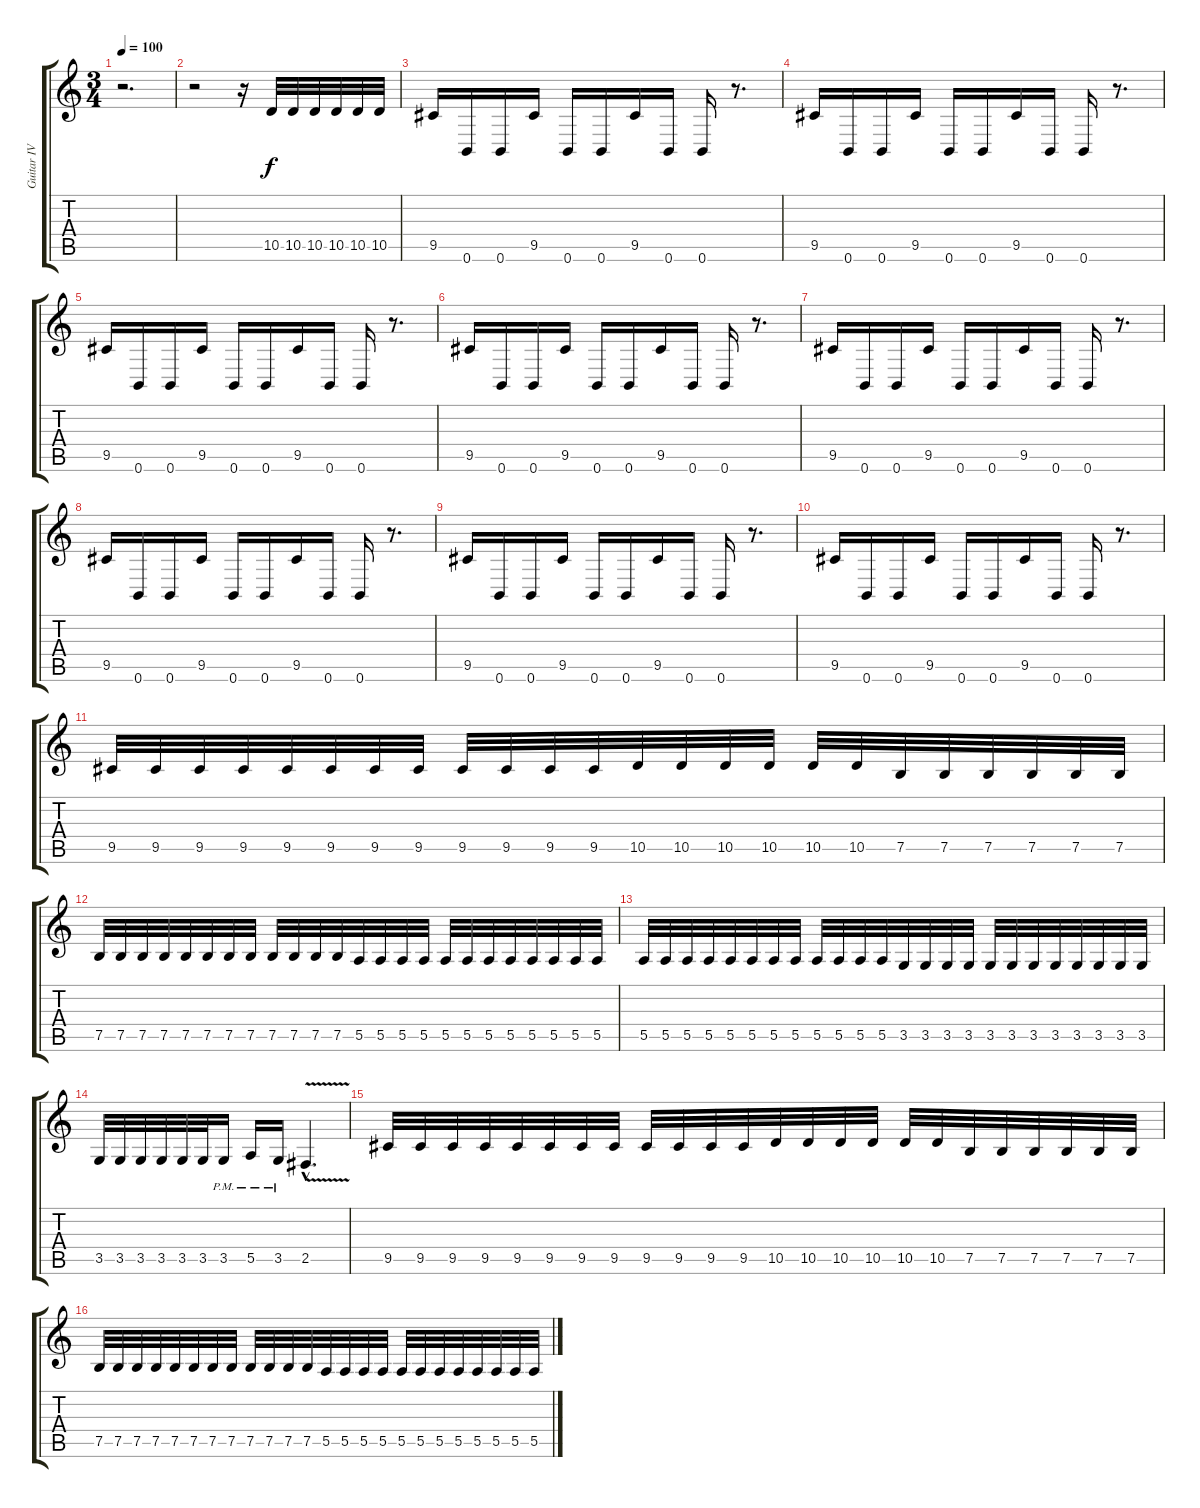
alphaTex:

\track ("Guitar IV (dist.)" "Guitar IV ") {instrument distortionguitar}
\staff {score tabs}
\tuning (B3 Gb3 D3 A2 E2 B1) {hide}
\ts (3 4)
\tempo 100
\clef g2
\ks c
r.2{d dy f} |
r.2 r.16 10.5.32 10.5.32 10.5.32 10.5.32 10.5.32 10.5.32 |
9.5.16 0.6.16 0.6.16 9.5.16 0.6.16 0.6.16 9.5.16 0.6.16 0.6.16 r.8{d} |
9.5.16 0.6.16 0.6.16 9.5.16 0.6.16 0.6.16 9.5.16 0.6.16 0.6.16 r.8{d} |
9.5.16 0.6.16 0.6.16 9.5.16 0.6.16 0.6.16 9.5.16 0.6.16 0.6.16 r.8{d} |
9.5.16 0.6.16 0.6.16 9.5.16 0.6.16 0.6.16 9.5.16 0.6.16 0.6.16 r.8{d} |
9.5.16 0.6.16 0.6.16 9.5.16 0.6.16 0.6.16 9.5.16 0.6.16 0.6.16 r.8{d} |
9.5.16 0.6.16 0.6.16 9.5.16 0.6.16 0.6.16 9.5.16 0.6.16 0.6.16 r.8{d} |
9.5.16 0.6.16 0.6.16 9.5.16 0.6.16 0.6.16 9.5.16 0.6.16 0.6.16 r.8{d} |
9.5.16 0.6.16 0.6.16 9.5.16 0.6.16 0.6.16 9.5.16 0.6.16 0.6.16 r.8{d} |
9.5.32 9.5.32 9.5.32 9.5.32 9.5.32 9.5.32 9.5.32 9.5.32 9.5.32 9.5.32 9.5.32 9.5.32 10.5.32 10.5.32 10.5.32 10.5.32 10.5.32 10.5.32 7.5.32 7.5.32 7.5.32 7.5.32 7.5.32 7.5.32 |
7.5.32 7.5.32 7.5.32 7.5.32 7.5.32 7.5.32 7.5.32 7.5.32 7.5.32 7.5.32 7.5.32 7.5.32 5.5.32 5.5.32 5.5.32 5.5.32 5.5.32 5.5.32 5.5.32 5.5.32 5.5.32 5.5.32 5.5.32 5.5.32 |
5.5.32 5.5.32 5.5.32 5.5.32 5.5.32 5.5.32 5.5.32 5.5.32 5.5.32 5.5.32 5.5.32 5.5.32 3.5.32 3.5.32 3.5.32 3.5.32 3.5.32 3.5.32 3.5.32 3.5.32 3.5.32 3.5.32 3.5.32 3.5.32 |
3.5.32 3.5.32 3.5.32 3.5.32 3.5.32 3.5.32 3.5{pm}.16 5.5{pm}.16 3.5{pm}.16 2.5{v hac}.4{d} |
9.5.32 9.5.32 9.5.32 9.5.32 9.5.32 9.5.32 9.5.32 9.5.32 9.5.32 9.5.32 9.5.32 9.5.32 10.5.32 10.5.32 10.5.32 10.5.32 10.5.32 10.5.32 7.5.32 7.5.32 7.5.32 7.5.32 7.5.32 7.5.32 |
7.5.32 7.5.32 7.5.32 7.5.32 7.5.32 7.5.32 7.5.32 7.5.32 7.5.32 7.5.32 7.5.32 7.5.32 5.5.32 5.5.32 5.5.32 5.5.32 5.5.32 5.5.32 5.5.32 5.5.32 5.5.32 5.5.32 5.5.32 5.5.32
